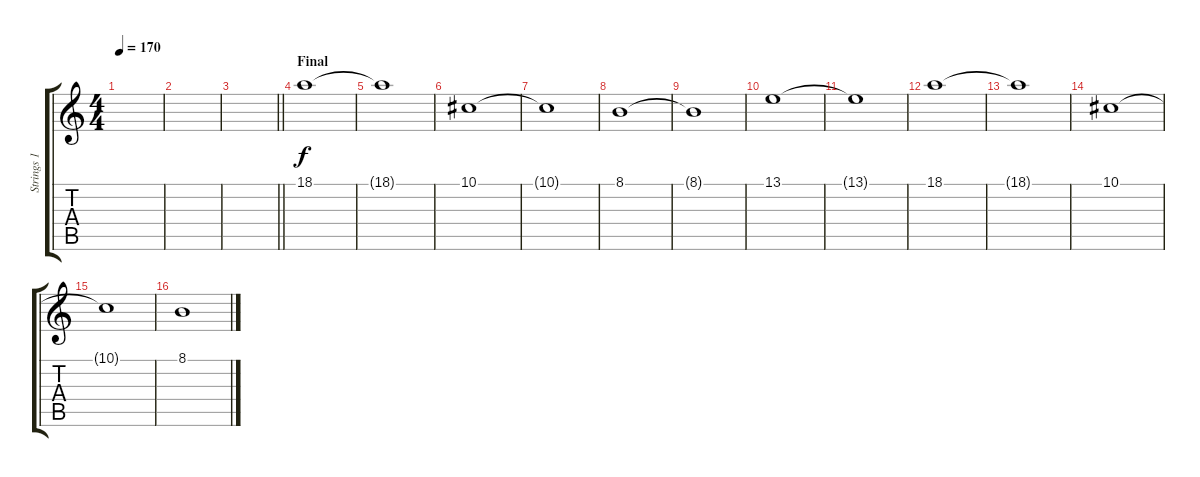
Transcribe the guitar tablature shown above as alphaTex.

\track ("Strings 1" "Strings 1") {instrument stringensemble1}
\staff {score tabs}
\tuning (Eb4 Bb3 Gb3 Db3 Ab2 Eb2) {hide}
\ts (4 4)
\tempo 170
\clef g2
\ks c
|
|
\barLineRight lightlight
|
\section ("" "Final")
18.1.1 |
18.1{t}.1 |
10.1.1 |
10.1{t}.1 |
8.1.1 |
8.1{t}.1 |
13.1.1 |
13.1{t}.1 |
18.1.1 |
18.1{t}.1 |
10.1.1 |
10.1{t}.1 |
8.1.1
